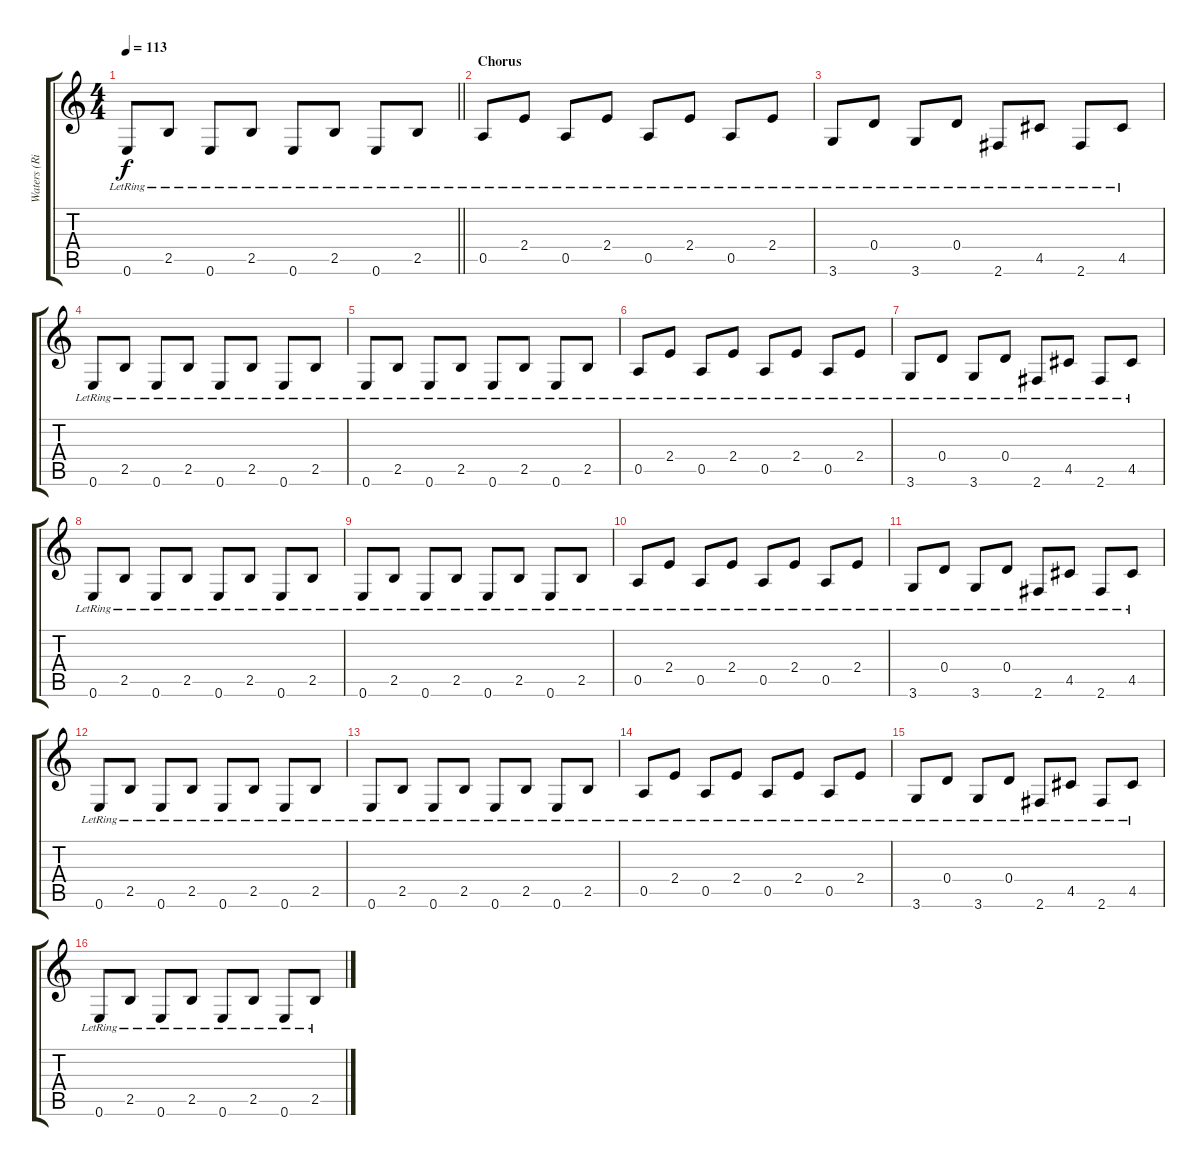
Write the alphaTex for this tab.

\track ("Waters (Right Speaker)" "Waters (Ri") {instrument acousticguitarsteel}
\staff {score tabs}
\tuning (E4 B3 G3 D3 A2 E2) {hide}
\ts (4 4)
\tempo 113
\clef g2
\barLineRight lightlight
\ks c
0.6{lr}.8{dy f} 2.5{lr}.8 0.6{lr}.8 2.5{lr}.8 0.6{lr}.8 2.5{lr}.8 0.6{lr}.8 2.5{lr}.8 |
\section ("" "Chorus")
0.5{lr}.8 2.4{lr}.8 0.5{lr}.8 2.4{lr}.8 0.5{lr}.8 2.4{lr}.8 0.5{lr}.8 2.4{lr}.8 |
3.6{lr}.8 0.4{lr}.8 3.6{lr}.8 0.4{lr}.8 2.6{lr}.8 4.5{lr}.8 2.6{lr}.8 4.5{lr}.8 |
0.6{lr}.8 2.5{lr}.8 0.6{lr}.8 2.5{lr}.8 0.6{lr}.8 2.5{lr}.8 0.6{lr}.8 2.5{lr}.8 |
0.6{lr}.8 2.5{lr}.8 0.6{lr}.8 2.5{lr}.8 0.6{lr}.8 2.5{lr}.8 0.6{lr}.8 2.5{lr}.8 |
0.5{lr}.8 2.4{lr}.8 0.5{lr}.8 2.4{lr}.8 0.5{lr}.8 2.4{lr}.8 0.5{lr}.8 2.4{lr}.8 |
3.6{lr}.8 0.4{lr}.8 3.6{lr}.8 0.4{lr}.8 2.6{lr}.8 4.5{lr}.8 2.6{lr}.8 4.5{lr}.8 |
0.6{lr}.8 2.5{lr}.8 0.6{lr}.8 2.5{lr}.8 0.6{lr}.8 2.5{lr}.8 0.6{lr}.8 2.5{lr}.8 |
0.6{lr}.8 2.5{lr}.8 0.6{lr}.8 2.5{lr}.8 0.6{lr}.8 2.5{lr}.8 0.6{lr}.8 2.5{lr}.8 |
0.5{lr}.8 2.4{lr}.8 0.5{lr}.8 2.4{lr}.8 0.5{lr}.8 2.4{lr}.8 0.5{lr}.8 2.4{lr}.8 |
3.6{lr}.8 0.4{lr}.8 3.6{lr}.8 0.4{lr}.8 2.6{lr}.8 4.5{lr}.8 2.6{lr}.8 4.5{lr}.8 |
0.6{lr}.8 2.5{lr}.8 0.6{lr}.8 2.5{lr}.8 0.6{lr}.8 2.5{lr}.8 0.6{lr}.8 2.5{lr}.8 |
0.6{lr}.8 2.5{lr}.8 0.6{lr}.8 2.5{lr}.8 0.6{lr}.8 2.5{lr}.8 0.6{lr}.8 2.5{lr}.8 |
0.5{lr}.8 2.4{lr}.8 0.5{lr}.8 2.4{lr}.8 0.5{lr}.8 2.4{lr}.8 0.5{lr}.8 2.4{lr}.8 |
3.6{lr}.8 0.4{lr}.8 3.6{lr}.8 0.4{lr}.8 2.6{lr}.8 4.5{lr}.8 2.6{lr}.8 4.5{lr}.8 |
0.6{lr}.8 2.5{lr}.8 0.6{lr}.8 2.5{lr}.8 0.6{lr}.8 2.5{lr}.8 0.6{lr}.8 2.5{lr}.8
